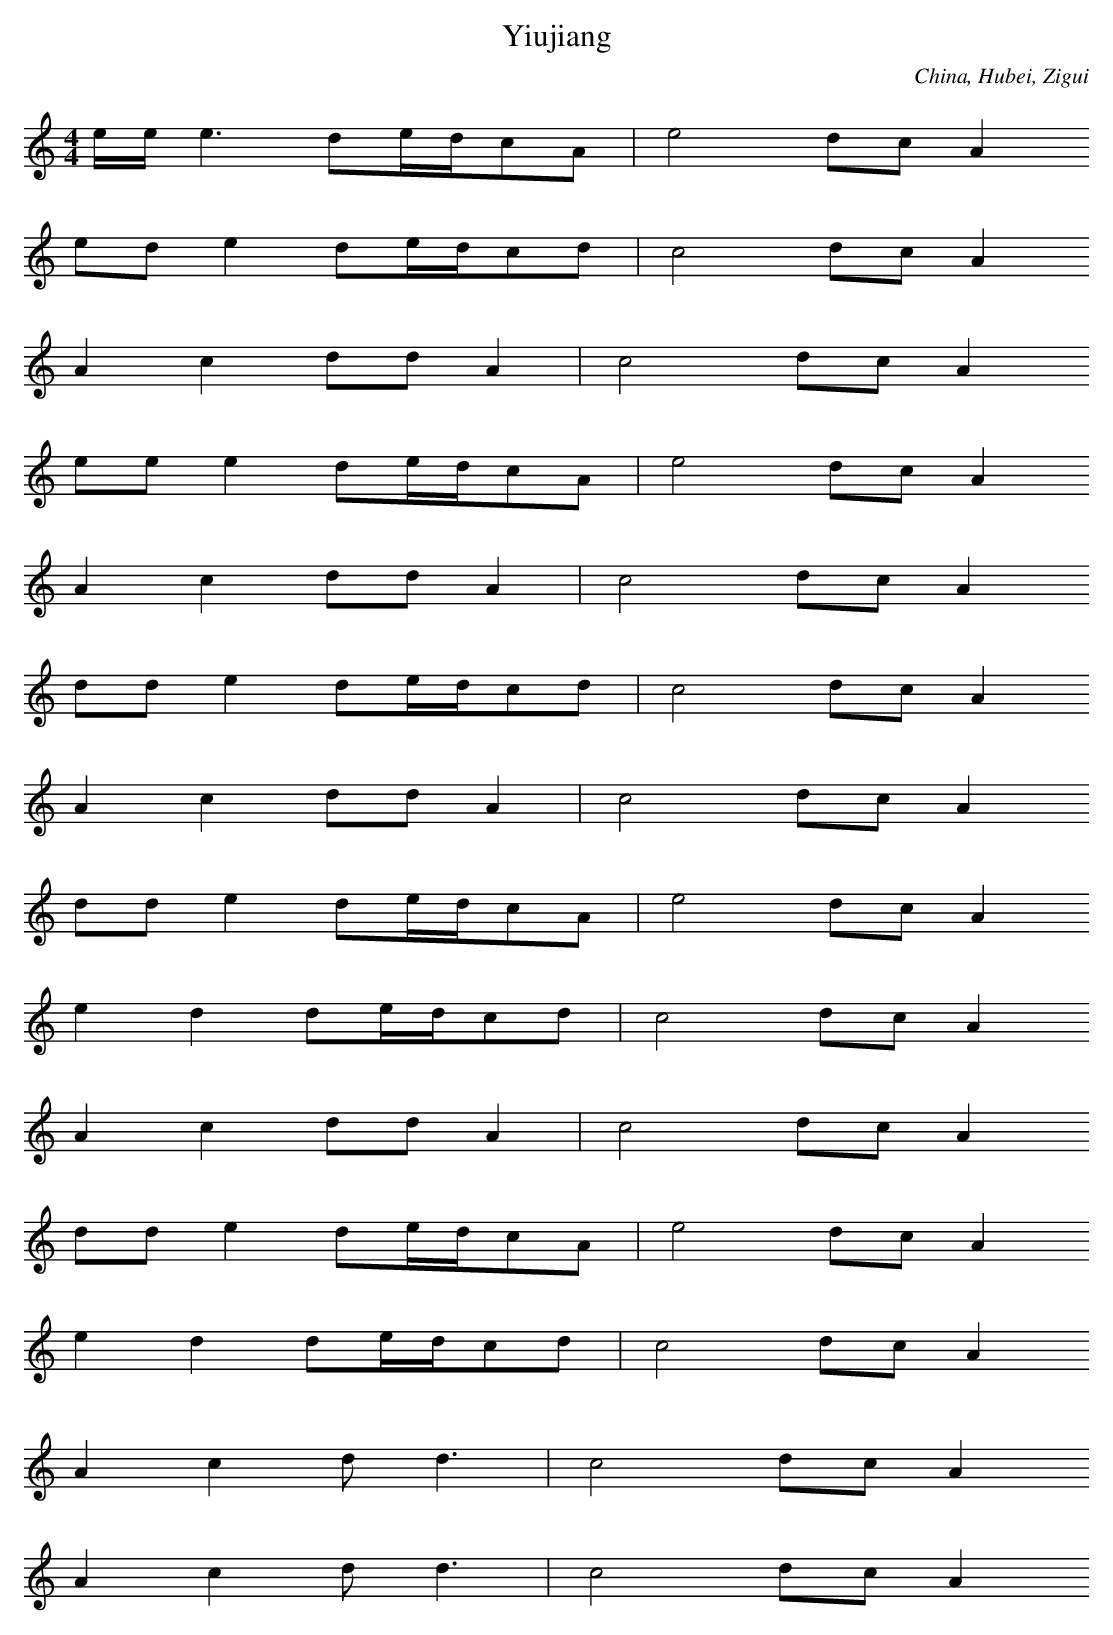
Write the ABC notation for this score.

X:1
T: Yiujiang
O: China, Hubei, Zigui
M: 4/4
L: 1/16
K: C
eee6d2edc2A2 | e8d2c2A4
e2d2e4d2edc2d2 | c8d2c2A4
A4c4d2d2A4 | c8d2c2A4
e2e2e4d2edc2A2 | e8d2c2A4
A4c4d2d2A4 | c8d2c2A4
d2d2e4d2edc2d2 | c8d2c2A4
A4c4d2d2A4 | c8d2c2A4
d2d2e4d2edc2A2 | e8d2c2A4
e4d4d2edc2d2 | c8d2c2A4
A4c4d2d2A4 | c8d2c2A4
d2d2e4d2edc2A2 | e8d2c2A4
e4d4d2edc2d2 | c8d2c2A4
A4c4d2d6 | c8d2c2A4
A4c4d2d6 | c8d2c2A4
